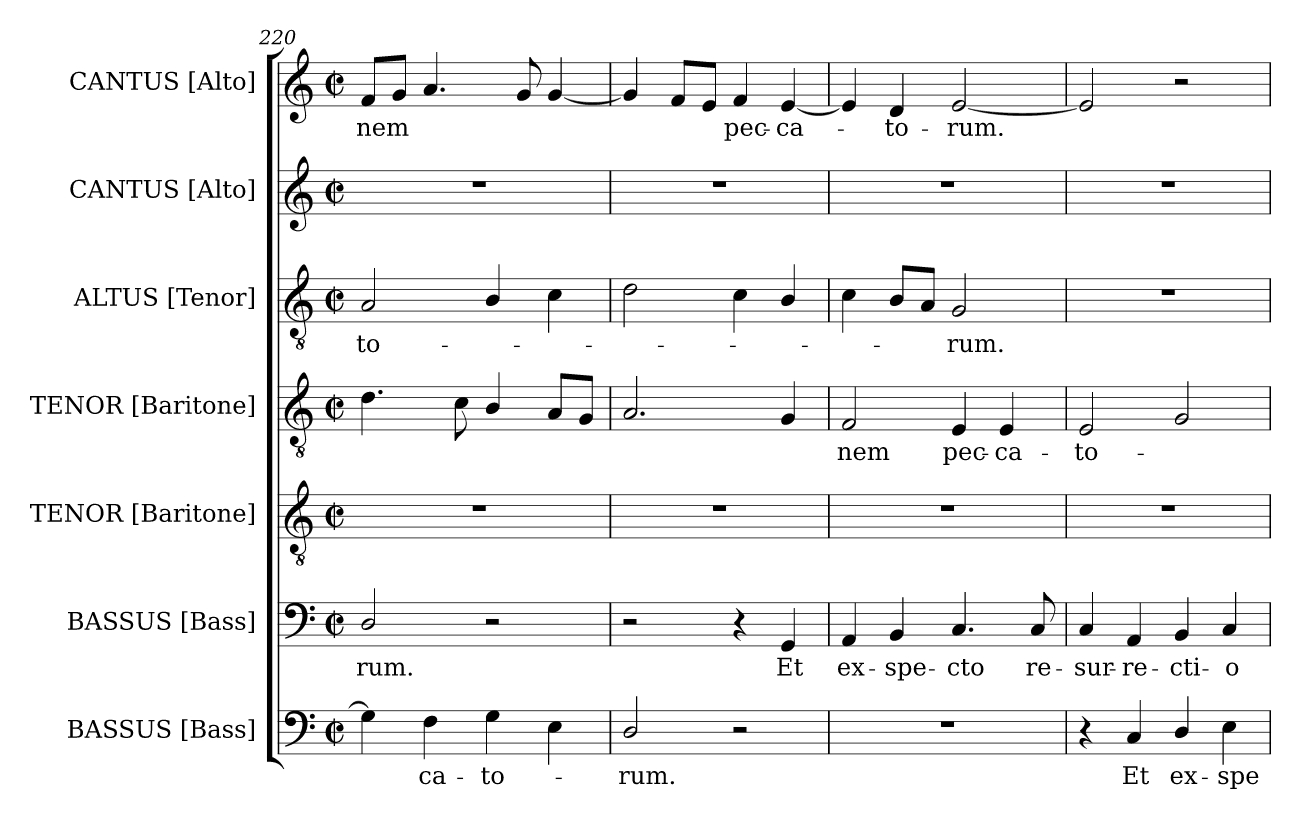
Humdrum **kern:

**kern	**text	**kern	**text	**kern	**kern	**text	**kern	**text	**kern	**kern	**text
*part7	*part7	*part6	*part6	*part5	*part4	*part4	*part3	*part3	*part2	*part1	*part1
*staff7	*staff7	*staff6	*staff6	*staff5	*staff4	*staff4	*staff3	*staff3	*staff2	*staff1	*staff1
*I"BASSUS [Bass]	*	*I"BASSUS [Bass]	*	*I"TENOR [Baritone]	*I"TENOR [Baritone]	*	*I"ALTUS [Tenor]	*	*I"CANTUS [Alto]	*I"CANTUS [Alto]	*
*I'B.	*	*I'B.	*	*I'Bar.	*I'Bar.	*	*I'T.	*	*I'A.	*I'A.	*
*clefF4	*	*clefF4	*	*clefGv2	*clefGv2	*	*clefGv2	*	*clefG2	*clefG2	*
*	*	*	*	*ITrd7c12	*ITrd7c12	*	*ITrd7c12	*	*	*	*
*k[]	*	*k[]	*	*k[]	*k[]	*	*k[]	*	*k[]	*k[]	*
*C:	*	*C:	*	*C:	*C:	*	*C:	*	*C:	*C:	*
*M2/2	*	*M2/2	*	*M2/2	*M2/2	*	*M2/2	*	*M2/2	*M2/2	*
*met(c|)	*	*met(c|)	*	*met(c|)	*met(c|)	*	*met(c|)	*	*met(c|)	*met(c|)	*
=220	=220	=220	=220	=220	=220	=220	=220	=220	=220	=220	=220
!	!	!	!LO:LY:b:color=#000000	!	!	!	!	!	!	!	!
!	!	!	!	!	!	!	!	!LO:LY:b:color=#000000	!	!	!
!	!	!	!	!	!	!	!	!	!	!	!LO:LY:b:color=#000000
4Gi\]	.	2Di/	-rum.	1r	4.Di\	.	2AAi/	-to-	1r	8fi/L	-nem
.	.	.	.	.	.	.	.	.	.	8gi/J	.
!	!LO:LY:b:color=#000000	!	!	!	!	!	!	!	!	!	!
4Fi\	-ca-	.	.	.	.	.	.	.	.	4.ai/	.
.	.	.	.	.	8Ci\	.	.	.	.	.	.
!	!LO:LY:b:color=#000000	!	!	!	!	!	!	!	!	!	!
4Gi\	-to-	2r	.	.	4BBi/	.	4BBi/	.	.	.	.
.	.	.	.	.	.	.	.	.	.	8gi/	.
4Ei\	.	.	.	.	8AAi/L	.	4Ci\	.	.	[<4gi/	.
.	.	.	.	.	8GGi/J	.	.	.	.	.	.
=221	=221	=221	=221	=221	=221	=221	=221	=221	=221	=221	=221
!	!LO:LY:b:color=#000000	!	!	!	!	!	!	!	!	!	!
2Di/	-rum.	2r	.	1r	2.AAi/	.	2Di\	.	1r	4gi/]	.
.	.	.	.	.	.	.	.	.	.	8fi/L	.
.	.	.	.	.	.	.	.	.	.	8ei/J	.
!	!	!	!	!	!	!	!	!	!	!	!LO:LY:b:color=#000000
2r	.	4r	.	.	.	.	4Ci\	.	.	4fi/	pec-
!	!	!	!LO:LY:b:color=#000000	!	!	!	!	!	!	!	!
!	!	!	!	!	!	!	!	!	!	!	!LO:LY:b:color=#000000
.	.	4GGi/	Et	.	4GGi/	.	4BBi/	.	.	[<4ei/	-ca-
!!LO:LB:g=z
=222	=222	=222	=222	=222	=222	=222	=222	=222	=222	=222	=222
!	!	!	!LO:LY:b:color=#000000	!	!	!	!	!	!	!	!
!	!	!	!	!	!	!LO:LY:b:color=#000000	!	!	!	!	!
1r	.	4AAi/	ex-	1r	2FFi/	-nem	4Ci\	.	1r	4ei/]	.
!	!	!	!LO:LY:b:color=#000000	!	!	!	!	!	!	!	!
!	!	!	!	!	!	!	!	!	!	!	!LO:LY:b:color=#000000
.	.	4BBi/	-spe-	.	.	.	8BBi/L	.	.	4di/	-to-
.	.	.	.	.	.	.	8AAi/J	.	.	.	.
!	!	!	!LO:LY:b:color=#000000	!	!	!	!	!	!	!	!
!	!	!	!	!	!	!LO:LY:b:color=#000000	!	!	!	!	!
!	!	!	!	!	!	!	!	!LO:LY:b:color=#000000	!	!	!
!	!	!	!	!	!	!	!	!	!	!	!LO:LY:b:color=#000000
.	.	4.Ci/	-cto	.	4EEi/	pec-	2GGi/	-rum.	.	[<2ei/	-rum.
!	!	!	!	!	!	!LO:LY:b:color=#000000	!	!	!	!	!
.	.	.	.	.	4EEi/	-ca-	.	.	.	.	.
!	!	!	!LO:LY:b:color=#000000	!	!	!	!	!	!	!	!
.	.	8Ci/	re-	.	.	.	.	.	.	.	.
=223	=223	=223	=223	=223	=223	=223	=223	=223	=223	=223	=223
!	!	!	!LO:LY:b:color=#000000	!	!	!	!	!	!	!	!
!	!	!	!	!	!	!LO:LY:b:color=#000000	!	!	!	!	!
4r	.	4Ci/	-sur-	1r	2EEi/	-to-	1r	.	1r	2ei/]	.
!	!LO:LY:b:color=#000000	!	!	!	!	!	!	!	!	!	!
!	!	!	!LO:LY:b:color=#000000	!	!	!	!	!	!	!	!
4Ci/	Et	4AAi/	-re-	.	.	.	.	.	.	.	.
!	!LO:LY:b:color=#000000	!	!	!	!	!	!	!	!	!	!
!	!	!	!LO:LY:b:color=#000000	!	!	!	!	!	!	!	!
4Di/	ex-	4BBi/	-cti-	.	2GGi/	.	.	.	.	2r	.
!	!LO:LY:b:color=#000000	!	!	!	!	!	!	!	!	!	!
!	!	!	!LO:LY:b:color=#000000	!	!	!	!	!	!	!	!
4Ei\	-spe-	4Ci/	-o-	.	.	.	.	.	.	.	.
=	=	=	=	=	=	=	=	=	=	=	=
*-	*-	*-	*-	*-	*-	*-	*-	*-	*-	*-	*-
